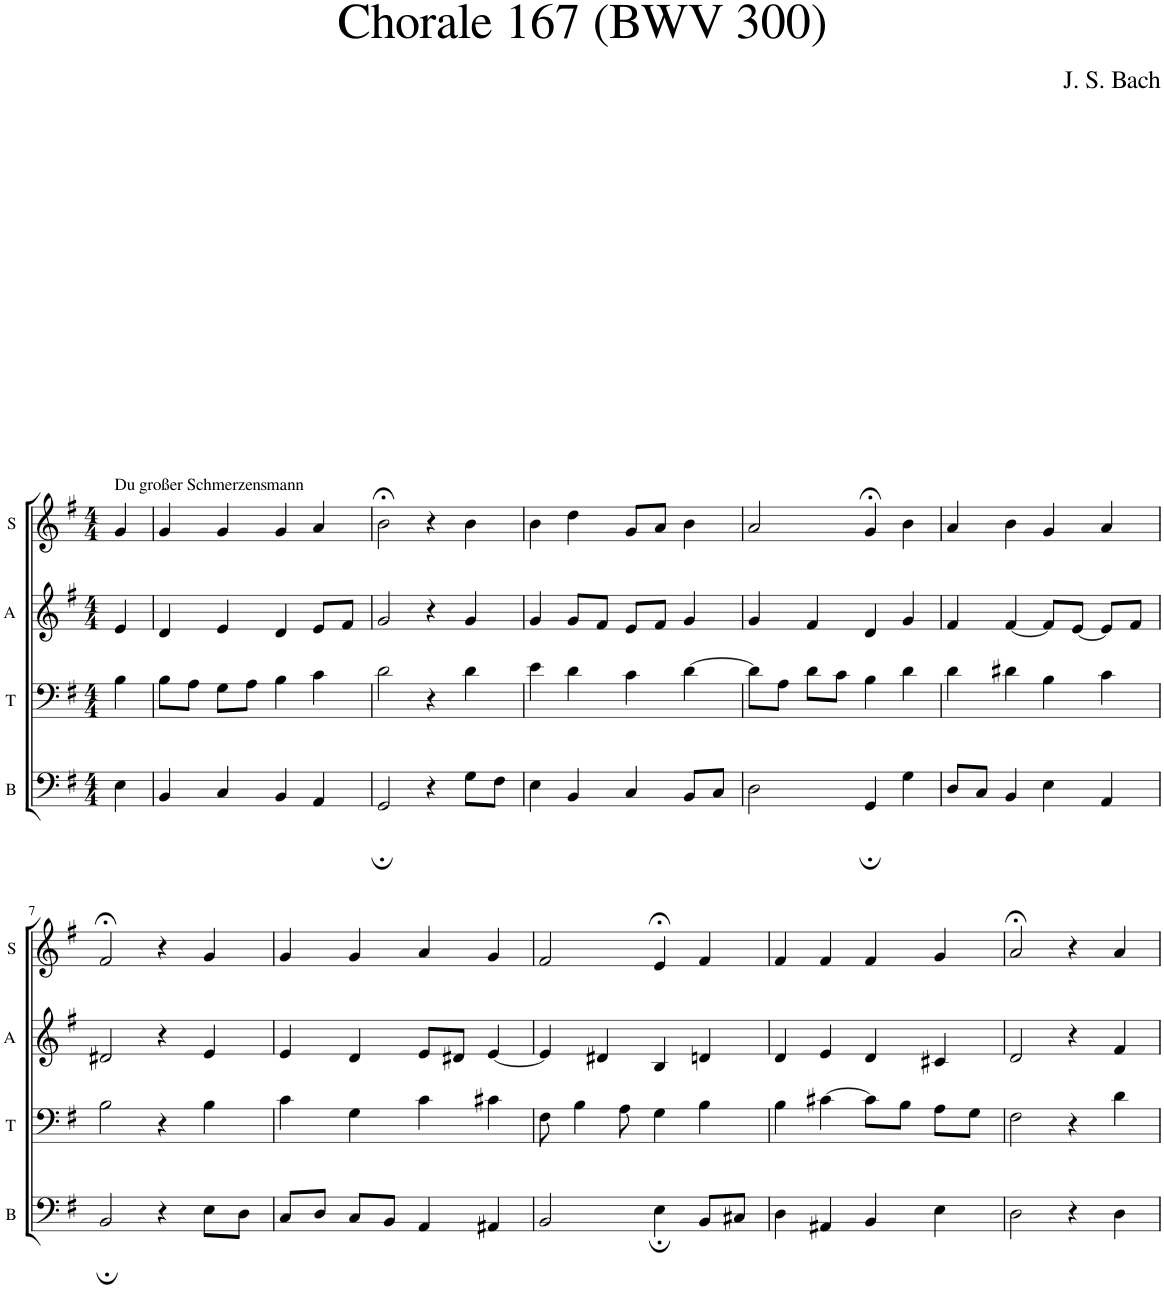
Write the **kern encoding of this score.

**kern	**kern	**kern	**kern
*part4	*part3	*part2	*part1
*staff4	*staff3	*staff2	*staff1
*I"B	*I"T	*I"A	*I"S
*I'B	*I'T	*I'A	*I'S
*clefF4	*clefF4	*clefG2	*clefG2
*k[f#]	*k[f#]	*k[f#]	*k[f#]
*M4/4	*M4/4	*M4/4	*M4/4
=1	=1	=1	=1
!	!	!	!LO:TX:a:t=Du großer Schmerzensmann
4E\	4B\	4e/	4g/
=2	=2	=2	=2
4BB/	8B\L	4d/	4g/
.	8A\J	.	.
4C/	8G\L	4e/	4g/
.	8A\J	.	.
4BB/	4B\	4d/	4g/
4AA/	4c\	8e/L	4a/
.	.	8f#/J	.
=3	=3	=3	=3
2GG;/	2d\	2g/	2b;<\
4r	4r	4r	4r
8G\L	4d\	4g/	4b\
8F#\J	.	.	.
=4	=4	=4	=4
4E\	4e\	4g/	4b\
4BB/	4d\	8g/L	4dd\
.	.	8f#/J	.
4C/	4c\	8e/L	8g/L
.	.	8f#/J	8a/J
8BB/L	[4d\	4g/	4b\
8C/J	.	.	.
=5	=5	=5	=5
2D\	8d\L]	4g/	2a/
.	8A\J	.	.
.	8d\L	4f#/	.
.	8c\J	.	.
4GG;/	4B\	4d/	4g;</
4G\	4d\	4g/	4b\
=6	=6	=6	=6
8D/L	4d\	4f#/	4a/
8C/J	.	.	.
4BB/	4d#X\	[4f#/	4b\
4E\	4B\	8f#/L]	4g/
.	.	[8e/J	.
4AA/	4c\	8e/L]	4a/
.	.	8f#/J	.
!!LO:LB:g=z
=7	=7	=7	=7
2BB;/	2B\	2d#X/	2f#;</
4r	4r	4r	4r
8E\L	4B\	4e/	4g/
8D\J	.	.	.
=8	=8	=8	=8
8C/L	4c\	4e/	4g/
8D/J	.	.	.
8C/L	4G\	4d/	4g/
8BB/J	.	.	.
4AA/	4c\	8e/L	4a/
.	.	8d#X/J	.
4AA#X/	4c#X\	[4e/	4g/
=9	=9	=9	=9
2BB/	8F#\	4e/]	2f#/
.	4B\	.	.
.	.	4d#X/	.
.	8A\	.	.
4E;\	4G\	4B/	4e;</
8BB/L	4B\	4dn/	4f#/
8C#X/J	.	.	.
=10	=10	=10	=10
4D\	4B\	4d/	4f#/
4AA#X/	[4c#X\	4e/	4f#/
4BB/	8c#\L]	4d/	4f#/
.	8B\J	.	.
4E\	8A\L	4c#X/	4g/
.	8G\J	.	.
=11	=11	=11	=11
2D\	2F#\	2d/	2a;</
4r	4r	4r	4r
4D\	4d\	4f#/	4a/
=	=	=	=
*-	*-	*-	*-
